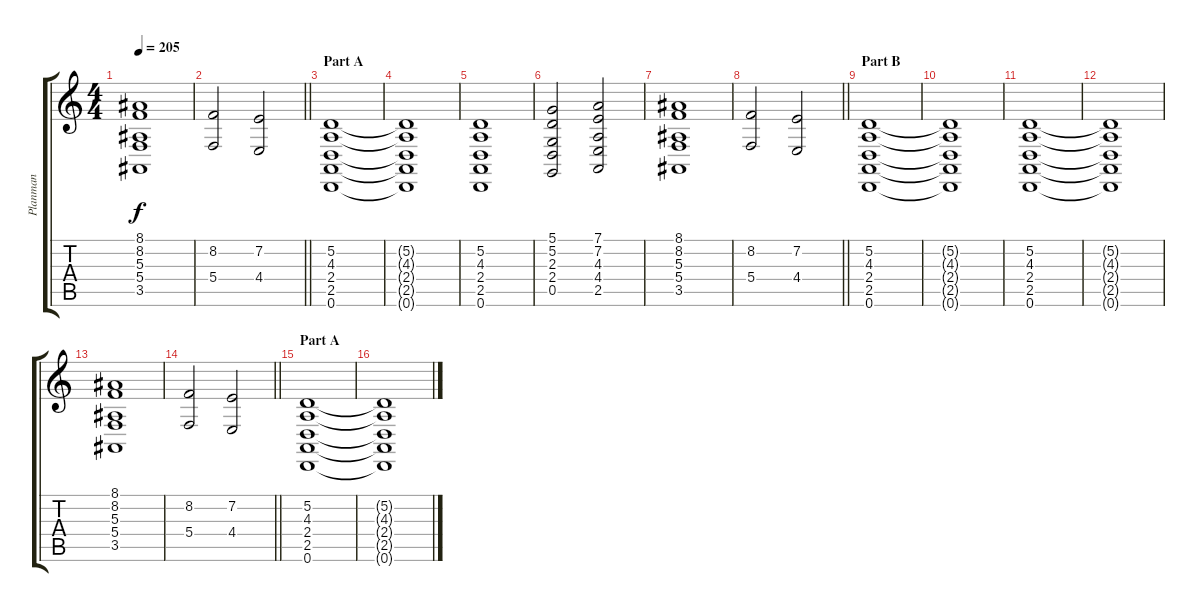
\track ("Planman" "Planman") {instrument stringensemble1}
\staff {score tabs}
\tuning (D4 A3 F3 C3 G2 D2) {hide}
\ts (4 4)
\tempo 205
\clef g2
\ks c
(8.1 8.2 5.3 5.4 3.5).1{dy f instrument stringensemble1} |
\barLineRight lightlight
(8.2 5.4).2 (7.2 4.4).2 |
\section ("" "Part A")
(5.2 4.3 2.4 2.5 0.6).1 |
(5.2{t} 4.3{t} 2.4{t} 2.5{t} 0.6{t}).1 |
(5.2 4.3 2.4 2.5 0.6).1 |
(5.1 5.2 2.3 2.4 0.5).2 (7.1 7.2 4.3 4.4 2.5).2 |
(8.1 8.2 5.3 5.4 3.5).1 |
\barLineRight lightlight
(8.2 5.4).2 (7.2 4.4).2 |
\section ("" "Part B")
(5.2 4.3 2.4 2.5 0.6).1 |
(5.2{t} 4.3{t} 2.4{t} 2.5{t} 0.6{t}).1 |
(5.2 4.3 2.4 2.5 0.6).1 |
(5.2{t} 4.3{t} 2.4{t} 2.5{t} 0.6{t}).1 |
(8.1 8.2 5.3 5.4 3.5).1 |
\barLineRight lightlight
(8.2 5.4).2 (7.2 4.4).2 |
\section ("" "Part A")
(5.2 4.3 2.4 2.5 0.6).1 |
(5.2{t} 4.3{t} 2.4{t} 2.5{t} 0.6{t}).1
